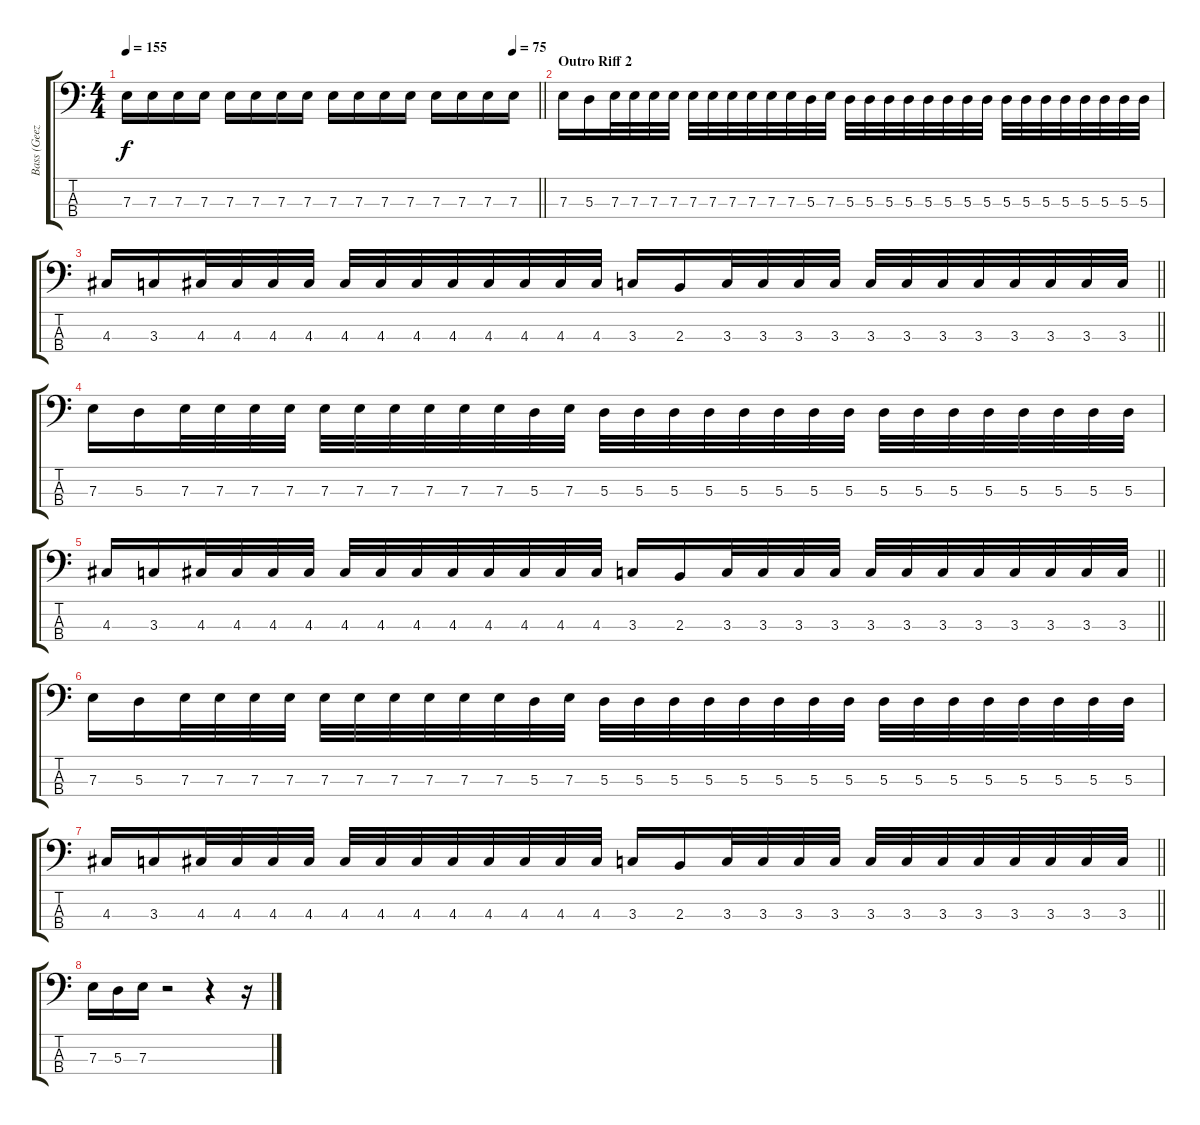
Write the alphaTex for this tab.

\track ("Bass (Geezer Butler)" "Bass (Geez") {instrument electricbasspick}
\staff {score tabs}
\tuning (G2 D2 A1 E1) {hide}
\ts (4 4)
\tempo 155
\tempo (75 0.9375)
\clef f4
\barLineRight lightlight
\ks c
7.3.16{dy f} 7.3.16 7.3.16 7.3.16 7.3.16 7.3.16 7.3.16 7.3.16 7.3.16 7.3.16 7.3.16 7.3.16 7.3.16 7.3.16 7.3.16 7.3.16 |
\section ("" "Outro Riff 2")
7.3.16 5.3.16 7.3.32 7.3.32 7.3.32 7.3.32 7.3.32 7.3.32 7.3.32 7.3.32 7.3.32 7.3.32 5.3.32 7.3.32 5.3.32 5.3.32 5.3.32 5.3.32 5.3.32 5.3.32 5.3.32 5.3.32 5.3.32 5.3.32 5.3.32 5.3.32 5.3.32 5.3.32 5.3.32 5.3.32 |
\barLineRight lightlight
4.3.16 3.3.16 4.3.32 4.3.32 4.3.32 4.3.32 4.3.32 4.3.32 4.3.32 4.3.32 4.3.32 4.3.32 4.3.32 4.3.32 3.3.16 2.3.16 3.3.32 3.3.32 3.3.32 3.3.32 3.3.32 3.3.32 3.3.32 3.3.32 3.3.32 3.3.32 3.3.32 3.3.32 |
7.3.16 5.3.16 7.3.32 7.3.32 7.3.32 7.3.32 7.3.32 7.3.32 7.3.32 7.3.32 7.3.32 7.3.32 5.3.32 7.3.32 5.3.32 5.3.32 5.3.32 5.3.32 5.3.32 5.3.32 5.3.32 5.3.32 5.3.32 5.3.32 5.3.32 5.3.32 5.3.32 5.3.32 5.3.32 5.3.32 |
\barLineRight lightlight
4.3.16 3.3.16 4.3.32 4.3.32 4.3.32 4.3.32 4.3.32 4.3.32 4.3.32 4.3.32 4.3.32 4.3.32 4.3.32 4.3.32 3.3.16 2.3.16 3.3.32 3.3.32 3.3.32 3.3.32 3.3.32 3.3.32 3.3.32 3.3.32 3.3.32 3.3.32 3.3.32 3.3.32 |
7.3.16 5.3.16 7.3.32 7.3.32 7.3.32 7.3.32 7.3.32 7.3.32 7.3.32 7.3.32 7.3.32 7.3.32 5.3.32 7.3.32 5.3.32 5.3.32 5.3.32 5.3.32 5.3.32 5.3.32 5.3.32 5.3.32 5.3.32 5.3.32 5.3.32 5.3.32 5.3.32 5.3.32 5.3.32 5.3.32 |
\barLineRight lightlight
4.3.16 3.3.16 4.3.32 4.3.32 4.3.32 4.3.32 4.3.32 4.3.32 4.3.32 4.3.32 4.3.32 4.3.32 4.3.32 4.3.32 3.3.16 2.3.16 3.3.32 3.3.32 3.3.32 3.3.32 3.3.32 3.3.32 3.3.32 3.3.32 3.3.32 3.3.32 3.3.32 3.3.32 |
7.3.16 5.3.16 7.3.16 r.2 r.4 r.16
